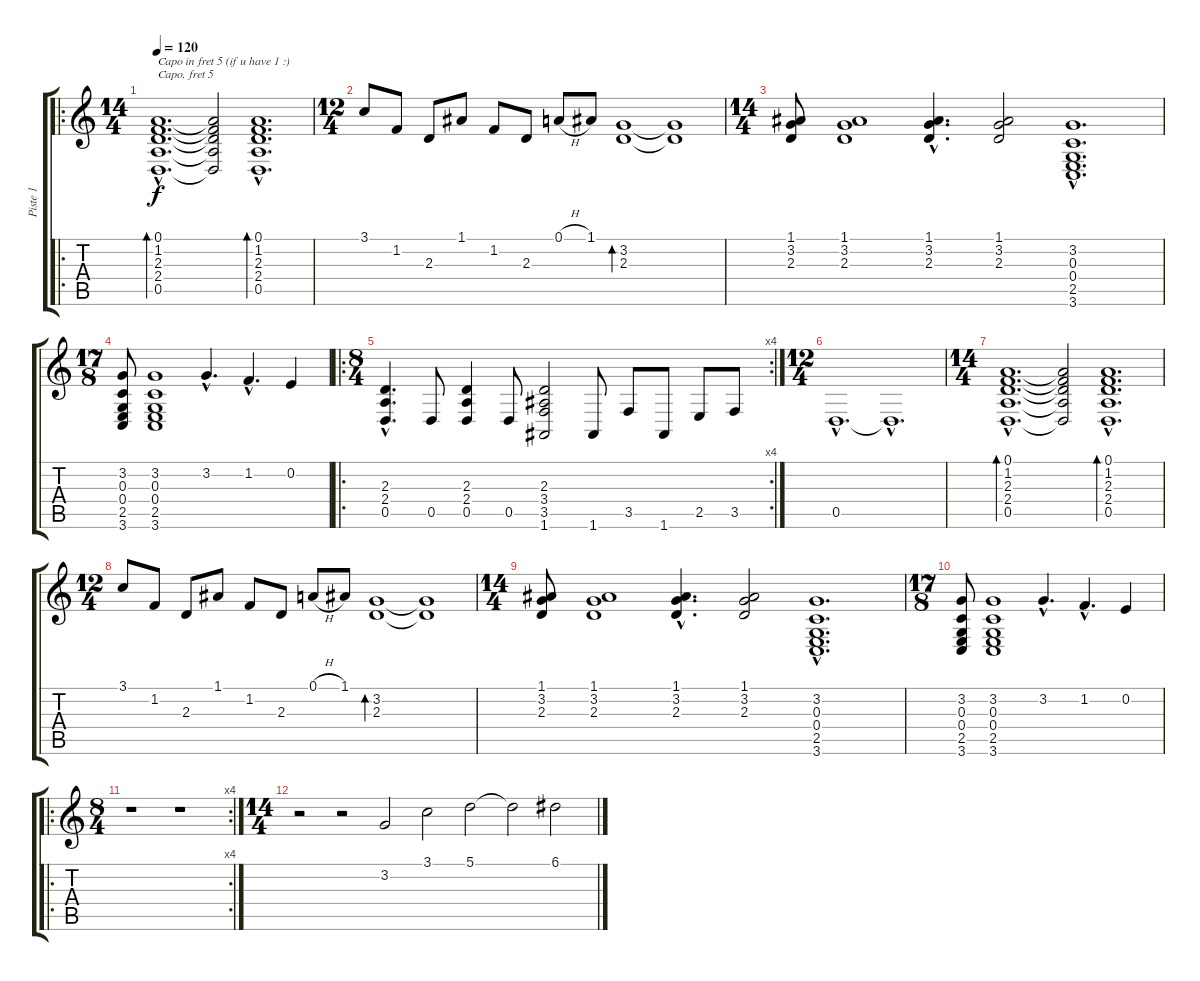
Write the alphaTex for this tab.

\track ("Piste 1" "Piste 1") {instrument brightacousticpiano}
\staff {score tabs}
\capo 5
\tuning (E4 B3 G3 D3 A2 E2) {hide}
\ro
\ts (14 4)
\tempo 120
\clef g2
\ks c
(0.1{hac} 1.2{hac} 2.3{hac} 2.4{hac} 0.5{hac}).1{d bd 240 txt "Capo in fret 5 (if u have 1 :)" dy f instrument brightacousticpiano} (0.1{t} 1.2{t} 2.3{t} 2.4{t} 0.5{t}).2 (0.1{hac} 1.2{hac} 2.3{hac} 2.4{hac} 0.5{hac}).1{d bd 240} |
\ts (12 4)
3.1.8 1.2.8 2.3.8 1.1.8 1.2.8 2.3.8 0.1{h}.8 1.1.8 (3.2 2.3).1{bd 240} (3.2{t} 2.3{t}).1 |
\ts (14 4)
(1.1 3.2 2.3).8 (1.1 3.2 2.3).1 (1.1{hac} 3.2{hac} 2.3{hac}).4{d} (1.1 3.2 2.3).2 (3.2{hac} 0.3{hac} 0.4{hac} 2.5{hac} 3.6{hac}).1{d} |
\ts (17 8)
(3.2 0.3 0.4 2.5 3.6).8 (3.2 0.3 0.4 2.5 3.6).1 3.2{hac}.4{d} 1.2{hac}.4{d} 0.2.4 |
\ro
\rc 4
\ts (8 4)
(2.3{hac} 2.4{hac} 0.5{hac}).4{d} 0.5.8 (2.3 2.4 0.5).4 0.5.8 (2.3 3.4 3.5 1.6).2 1.6.8 3.5.8 1.6.8 2.5.8 3.5.8 |
\ts (12 4)
0.5{hac}.1{d} 0.5{hac t}.1{d} |
\ts (14 4)
(0.1{hac} 1.2{hac} 2.3{hac} 2.4{hac} 0.5{hac}).1{d bd 240} (0.1{t} 1.2{t} 2.3{t} 2.4{t} 0.5{t}).2 (0.1{hac} 1.2{hac} 2.3{hac} 2.4{hac} 0.5{hac}).1{d bd 240} |
\ts (12 4)
3.1.8 1.2.8 2.3.8 1.1.8 1.2.8 2.3.8 0.1{h}.8 1.1.8 (3.2 2.3).1{bd 240} (3.2{t} 2.3{t}).1 |
\ts (14 4)
(1.1 3.2 2.3).8 (1.1 3.2 2.3).1 (1.1{hac} 3.2{hac} 2.3{hac}).4{d} (1.1 3.2 2.3).2 (3.2{hac} 0.3{hac} 0.4{hac} 2.5{hac} 3.6{hac}).1{d} |
\ts (17 8)
(3.2 0.3 0.4 2.5 3.6).8 (3.2 0.3 0.4 2.5 3.6).1 3.2{hac}.4{d} 1.2{hac}.4{d} 0.2.4 |
\ro
\rc 4
\ts (8 4)
r.1 r.1 |
\ts (14 4)
r.2 r.2 3.2.2 3.1.2 5.1.2 5.1{t}.2 6.1.2
